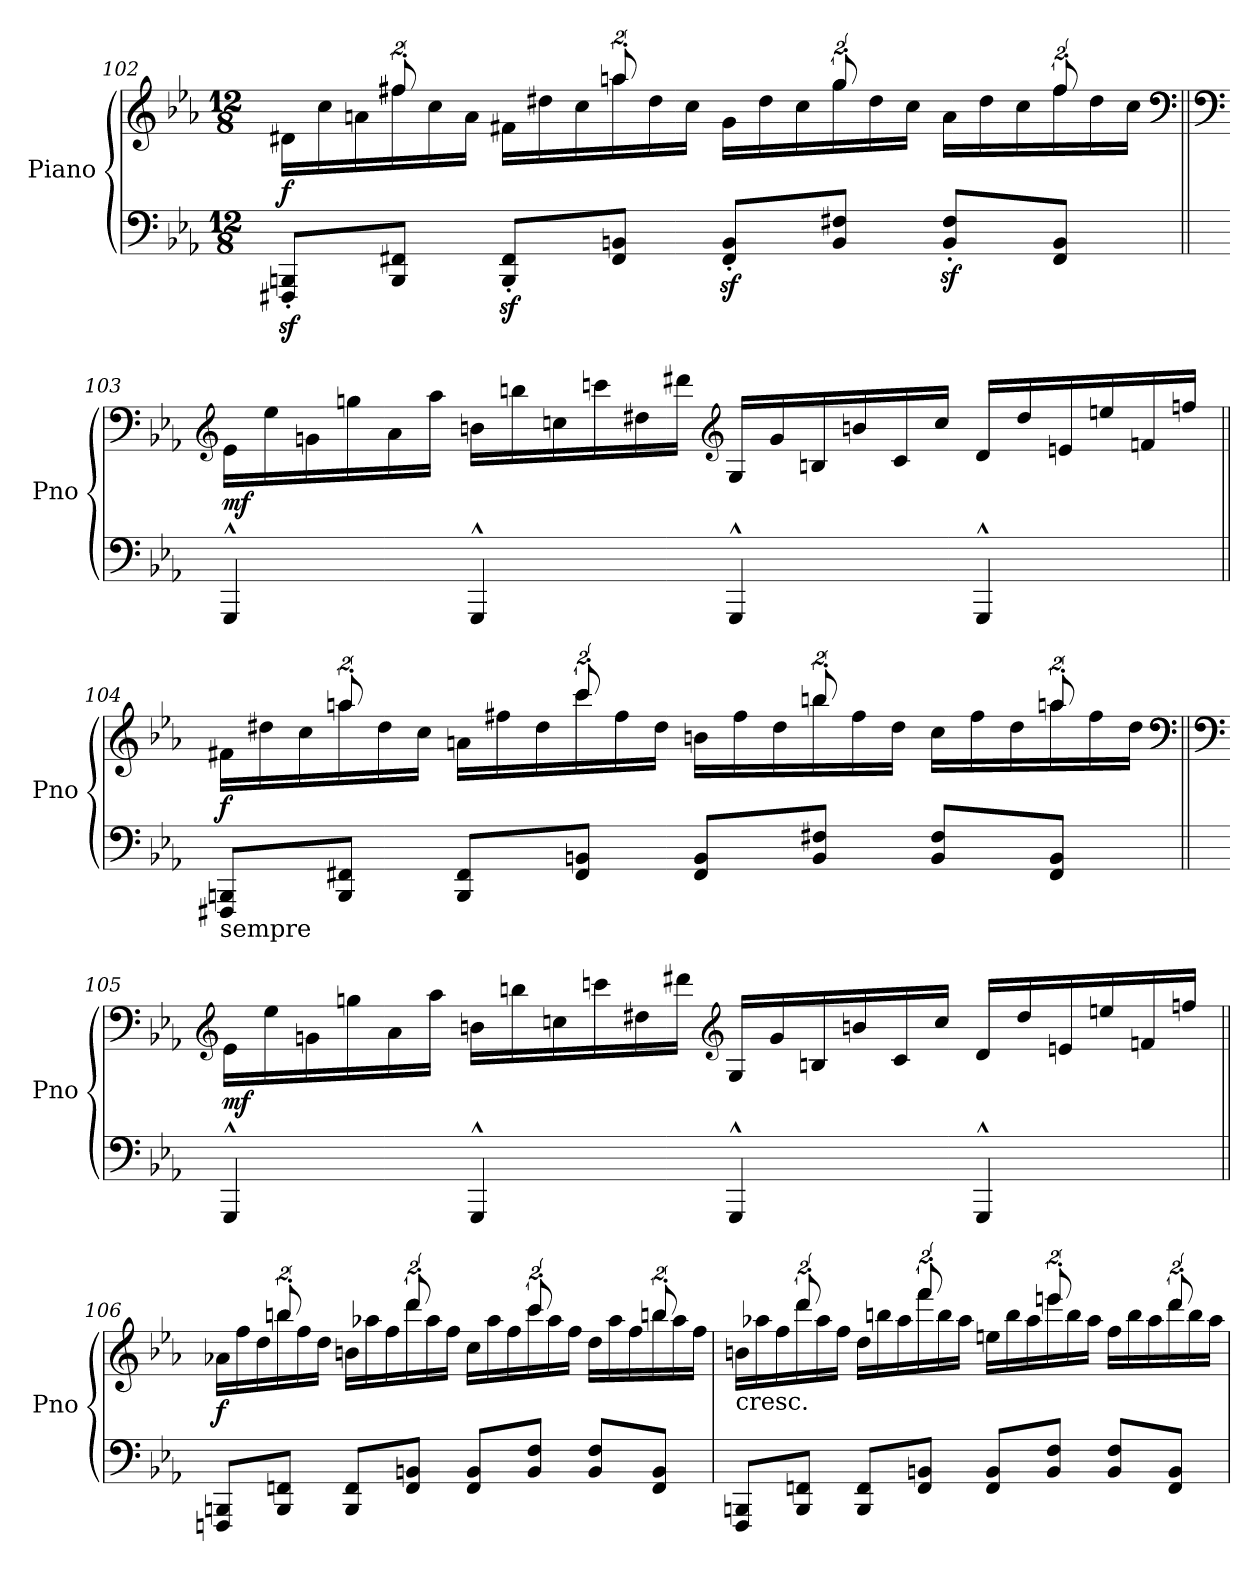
**kern	**kern	**dynam
*part1	*part1	*part1
*staff2	*staff1	*staff1/2
*I"Piano	*	*
*I'Pno	*	*
*clefF4	*clefG2	*
*k[b-e-a-]	*k[b-e-a-]	*
*E-:	*E-:	*
*M12/8	*M12/8	*
*Xtuplet	*	*
=102	=102	=102
*	*^	*
!	!	!	!LO:DY:a=2
16%3FFF#X/z<' 16%3BBBn/z<'L	8.ryy	16d#X\LL	f
.	.	16cc\	.
.	.	16an\	.
16%3BBB/ 16%3FF#X/J	16%3ff#X'/	16ff#\	.
.	.	16cc\	.
.	.	16a\JJ	.
16%3BBB/z<' 16%3FF#/z<'L	8.ryy	16f#X\LL	.
.	.	16dd#X\	.
.	.	16cc\	.
16%3FF#/ 16%3BBn/J	16%3aan'/	16aa\	.
.	.	16dd#\	.
.	.	16cc\JJ	.
16%3FF#/z<' 16%3BB/z<'L	8.ryy	16g\LL	.
.	.	16dd#\	.
.	.	16cc\	.
16%3BB/ 16%3F#X/J	16%3gg'/	16gg\	.
.	.	16dd#\	.
.	.	16cc\JJ	.
16%3BB/z<' 16%3F#/z<'L	8.ryy	16a\LL	.
.	.	16dd#\	.
.	.	16cc\	.
16%3FF#/ 16%3BB/J	16%3ff#'/	16ff#\	.
.	.	16dd#\	.
.	.	16cc\JJ	.
*	*v	*v	*
*	*clefF4	*
!!LO:LB:g=z
=103||	=103||	=103||
*	*clefF4	*
*	*^	*
!	!	!	!LO:DY:b
*	*v	*v	*
8%3GGG^^/	16GG\LL	mf
.	16G\	.
.	16BBn\	.
.	16Bn\	.
.	16C\	.
.	16c\JJ	.
8%3GGG^^/	16Dn\LL	.
.	16dn\	.
.	16En\	.
.	16en\	.
.	16F#X\	.
.	16f#X\JJ	.
*	*clefG2	*
8%3GGG^^/	16G/LL	.
.	16g/	.
.	16Bn/	.
.	16bn/	.
.	16c/	.
.	16cc/JJ	.
8%3GGG^^/	16d/LL	.
.	16dd/	.
.	16en/	.
.	16een/	.
.	16fn/	.
.	16ffn/JJ	.
=104||	=104||	=104||
*	*^	*
!LO:TX:b:t=sempre	!	!	!
!	!	!	!LO:DY:b
16%3FFF#X/ 16%3BBBn/L	8.ryy	16f#X\LL	f
.	.	16dd#X\	.
.	.	16cc\	.
16%3BBB/ 16%3FF#X/J	16%3aan'/	16aa\	.
.	.	16dd#\	.
.	.	16cc\JJ	.
16%3BBB/ 16%3FF#/L	8.ryy	16an\LL	.
.	.	16ff#X\	.
.	.	16dd#\	.
16%3FF#/ 16%3BBn/J	16%3ccc'/	16ccc\	.
.	.	16ff#\	.
.	.	16dd#\JJ	.
16%3FF#/ 16%3BB/L	8.ryy	16bn\LL	.
.	.	16ff#\	.
.	.	16dd#\	.
16%3BB/ 16%3F#X/J	16%3bbn'/	16bb\	.
.	.	16ff#\	.
.	.	16dd#\JJ	.
16%3BB/ 16%3F#/L	8.ryy	16cc\LL	.
.	.	16ff#\	.
.	.	16dd#\	.
16%3FF#/ 16%3BB/J	16%3aan'/	16aa\	.
.	.	16ff#\	.
.	.	16dd#\JJ	.
*	*v	*v	*
*	*clefF4	*
!!LO:LB:g=z
=105||	=105||	=105||
*	*clefF4	*
*	*^	*
!	!	!	!LO:DY:b
*	*v	*v	*
8%3GGG^^/	16GG\LL	mf
.	16G\	.
.	16BBn\	.
.	16Bn\	.
.	16C\	.
.	16c\JJ	.
8%3GGG^^/	16Dn\LL	.
.	16dn\	.
.	16En\	.
.	16en\	.
.	16F#X\	.
.	16f#X\JJ	.
*	*clefG2	*
8%3GGG^^/	16G/LL	.
.	16g/	.
.	16Bn/	.
.	16bn/	.
.	16c/	.
.	16cc/JJ	.
8%3GGG^^/	16d/LL	.
.	16dd/	.
.	16en/	.
.	16een/	.
.	16fn/	.
.	16ffn/JJ	.
=106||	=106||	=106||
*	*^	*
!	!	!	!LO:DY:b
16%3FFFn/ 16%3BBBn/L	8.ryy	16a-X\LL	f
.	.	16ff\	.
.	.	16dd\	.
16%3BBB/ 16%3FFn/J	16%3bbn'/	16bb\	.
.	.	16ff\	.
.	.	16dd\JJ	.
16%3BBB/ 16%3FF/L	8.ryy	16bn\LL	.
.	.	16aa-X\	.
.	.	16ff\	.
16%3FF/ 16%3BBn/J	16%3ddd'/	16ddd\	.
.	.	16aa-\	.
.	.	16ff\JJ	.
16%3FF/ 16%3BB/L	8.ryy	16cc\LL	.
.	.	16aa-\	.
.	.	16ff\	.
16%3BB/ 16%3F/J	16%3ccc'/	16ccc\	.
.	.	16aa-\	.
.	.	16ff\JJ	.
16%3BB/ 16%3F/L	8.ryy	16dd\LL	.
.	.	16aa-\	.
.	.	16ff\	.
16%3FF/ 16%3BB/J	16%3bbn'/	16bb\	.
.	.	16aa-\	.
.	.	16ff\JJ	.
!!LO:PB:g=z	!!
=107	=107	=107	=107
!	!LO:TX:b:t=cresc.	!	!
16%3FFF/ 16%3BBBn/L	8.ryy	16bn\LL	.
.	.	16aa-X\	.
.	.	16ff\	.
16%3BBB/ 16%3FFn/J	16%3ddd'/	16ddd\	.
.	.	16aa-\	.
.	.	16ff\JJ	.
16%3BBB/ 16%3FF/L	8.ryy	16dd\LL	.
.	.	16bbn\	.
.	.	16aa-\	.
16%3FF/ 16%3BBn/J	16%3fff'/	16fff\	.
.	.	16bb\	.
.	.	16aa-\JJ	.
16%3FF/ 16%3BB/L	8.ryy	16een\LL	.
.	.	16bb\	.
.	.	16aa-\	.
16%3BB/ 16%3F/J	16%3eeen'/	16eee\	.
.	.	16bb\	.
.	.	16aa-\JJ	.
16%3BB/ 16%3F/L	8.ryy	16ff\LL	.
.	.	16bb\	.
.	.	16aa-\	.
16%3FF/ 16%3BB/J	16%3ddd'/	16ddd\	.
.	.	16bb\	.
.	.	16aa-\JJ	.
*	*v	*v	*
=	=	=
*-	*-	*-
